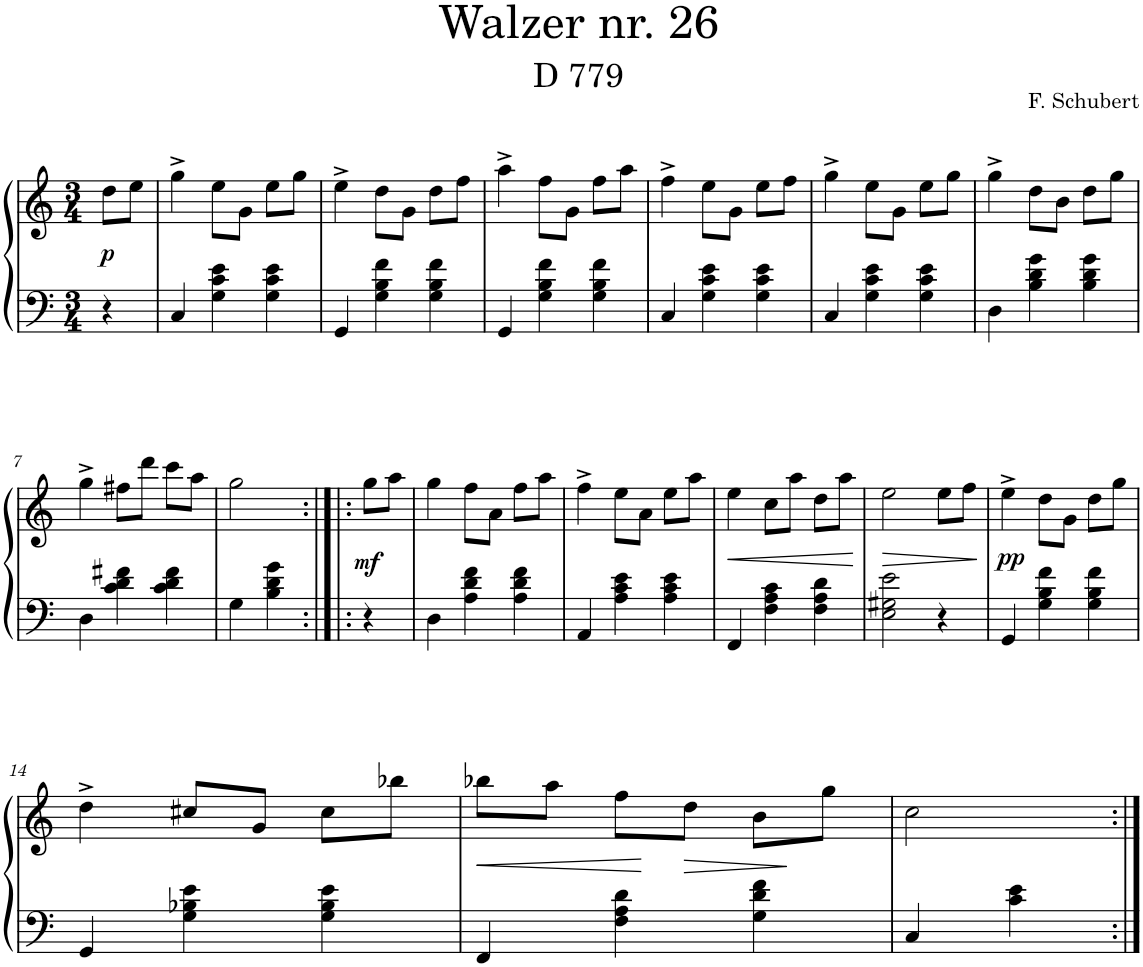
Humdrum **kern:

**kern	**kern	**dynam
*part1	*part1	*part1
*staff2	*staff1	*staff1/2
*I"Piano	*	*
*I'Pno.	*	*
*clefF4	*clefG2	*
*k[]	*k[]	*
*M3/4	*M3/4	*
=	=	=
!	!	!LO:DY:b
4r	8dd\L	p
.	8ee\J	.
=1	=1	=1
4C/	4gg^\	.
4G\ 4c\ 4e\	8ee\L	.
.	8g\J	.
4G\ 4c\ 4e\	8ee\L	.
.	8gg\J	.
=2	=2	=2
4GG/	4ee^\	.
4G\ 4B\ 4f\	8dd\L	.
.	8g\J	.
4G\ 4B\ 4f\	8dd\L	.
.	8ff\J	.
=3	=3	=3
4GG/	4aa^\	.
4G\ 4B\ 4f\	8ff\L	.
.	8g\J	.
4G\ 4B\ 4f\	8ff\L	.
.	8aa\J	.
=4	=4	=4
4C/	4ff^\	.
4G\ 4c\ 4e\	8ee\L	.
.	8g\J	.
4G\ 4c\ 4e\	8ee\L	.
.	8ff\J	.
=5	=5	=5
4C/	4gg^\	.
4G\ 4c\ 4e\	8ee\L	.
.	8g\J	.
4G\ 4c\ 4e\	8ee\L	.
.	8gg\J	.
=6	=6	=6
4D\	4gg^\	.
4B\ 4d\ 4g\	8dd\L	.
.	8b\J	.
4B\ 4d\ 4g\	8dd\L	.
.	8gg\J	.
!!LO:LB:g=z
=7	=7	=7
4D\	4gg^\	.
4c\ 4d\ 4f#X\	8ff#X\L	.
.	8ddd\J	.
4c\ 4d\ 4f#\	8ccc\L	.
.	8aa\J	.
=8	=8	=8
4G\	2gg\	.
4B\ 4d\ 4g\	.	.
=8X1:|!|:	=8X1:|!|:	=8X1:|!|:
!	!	!LO:DY:b
4r	8gg\L	mf
.	8aa\J	.
=9	=9	=9
4D\	4gg\	.
4A\ 4d\ 4f\	8ff\L	.
.	8a\J	.
4A\ 4d\ 4f\	8ff\L	.
.	8aa\J	.
=10	=10	=10
4AA/	4ff^\	.
4A\ 4c\ 4e\	8ee\L	.
.	8a\J	.
4A\ 4c\ 4e\	8ee\L	.
.	8aa\J	.
=11	=11	=11
!	!	!LO:HP:b
4FF/	4ee\	<
4F\ 4A\ 4c\	8cc\L	.
.	8aa\J	.
4F\ 4A\ 4d\	8dd\L	.
.	8aa\J	.
.	.	[
=12	=12	=12
!	!	!LO:HP:b
2E\ 2G#X\ 2e\	2ee\	>
4r	8ee\L	.
.	8ff\J	.
.	.	]
=13	=13	=13
!	!	!LO:DY:b
4GG/	4ee^\	pp
4G\ 4B\ 4f\	8dd\L	.
.	8g\J	.
4G\ 4B\ 4f\	8dd\L	.
.	8gg\J	.
!!LO:LB:g=z
=14	=14	=14
4GG/	4dd^\	.
4G\ 4B-X\ 4e\	8cc#X/L	.
.	8g/J	.
4G\ 4B-\ 4e\	8cc#\L	.
.	8bb-X\J	.
=15	=15	=15
!	!	!LO:HP:b
4FF/	8bb-X\L	<
.	8aa\J	.
4F\ 4A\ 4d\	8ff\L	.
!	!	!LO:HP:b
.	8dd\J	>
4G\ 4d\ 4f\	8b\L	.
.	8gg\J	.
.	.	[ ]
=16	=16	=16
4C/	2cc\	.
4c\ 4e\	.	.
=:|!	=:|!	=:|!
*-	*-	*-
